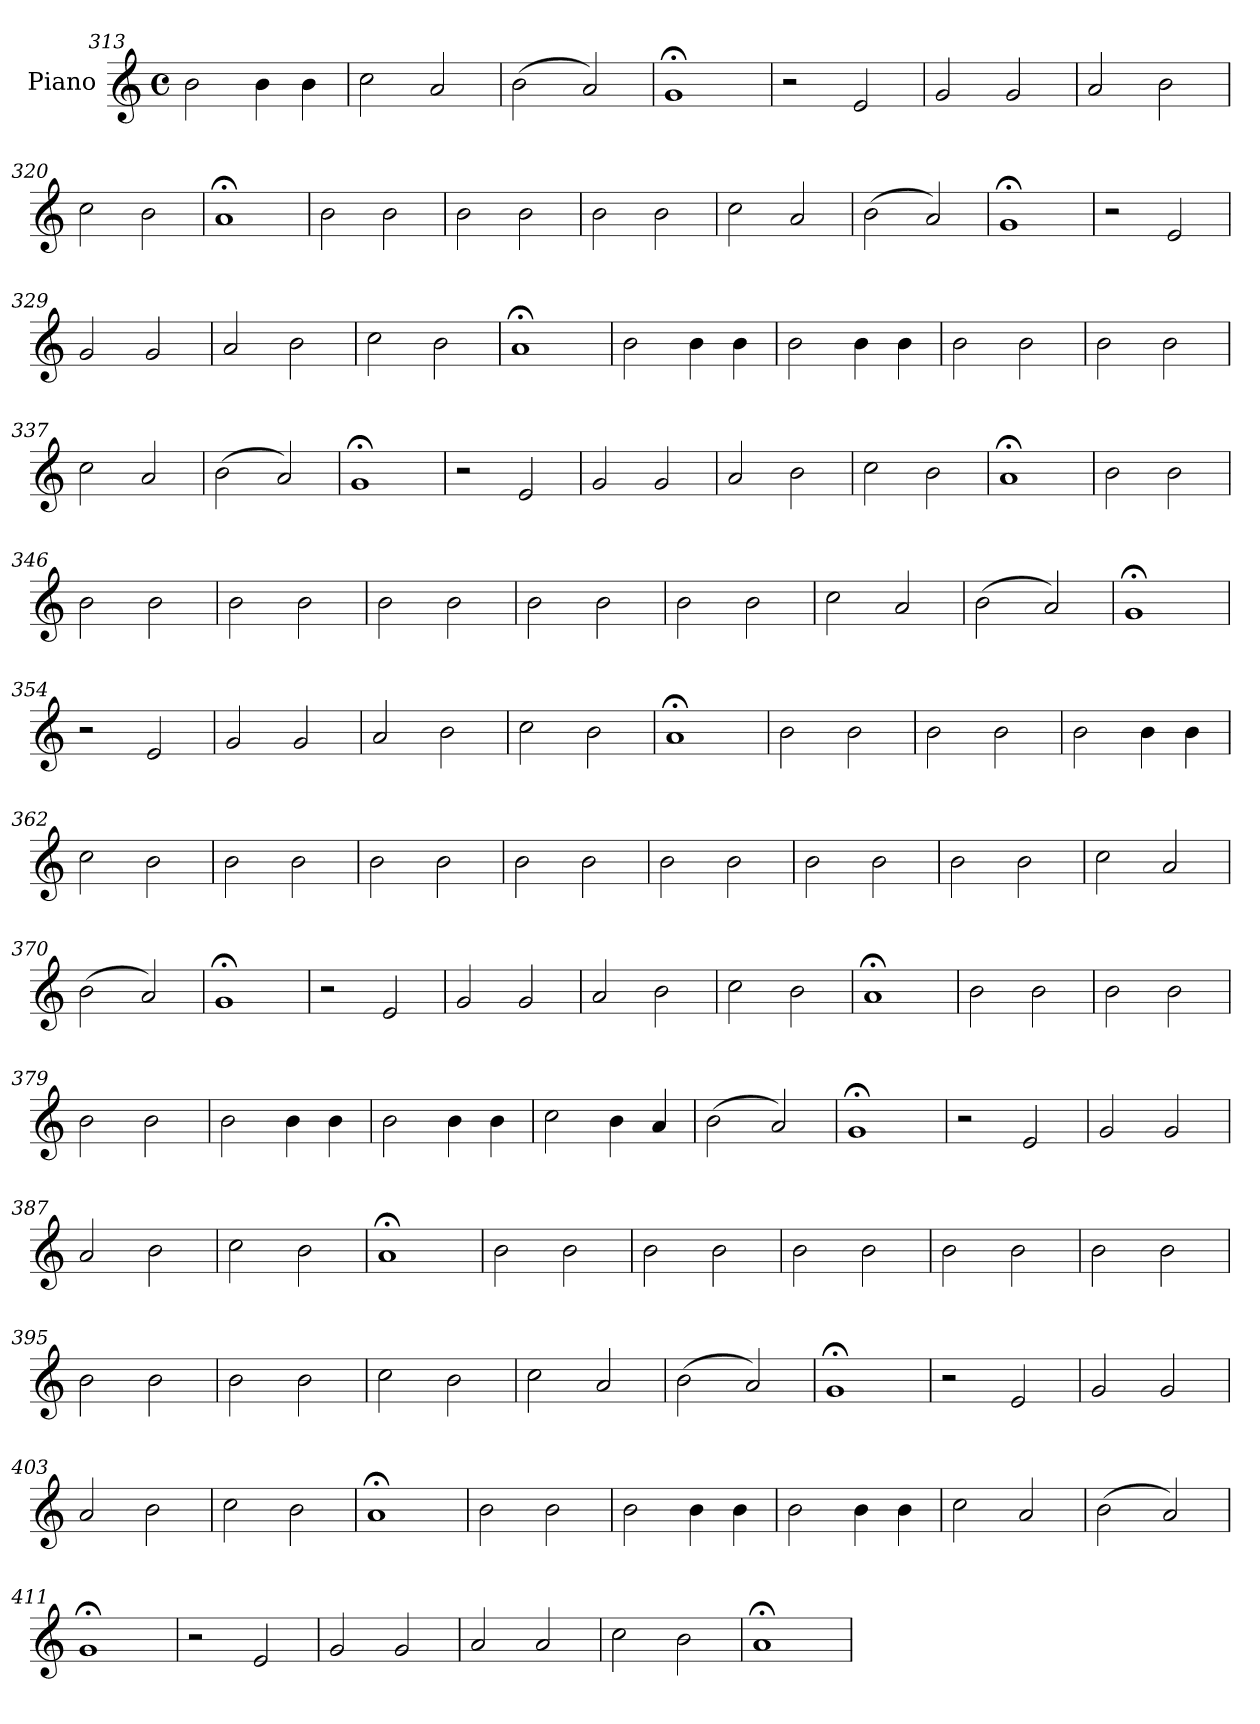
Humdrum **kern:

**kern
*part1
*staff1
*I"Piano
*I'Pno.
*clefG2
*M4/4
*met(c)
=313
2b
4b
4b
=314
2cc
2a
=315
(2b
2a)
=316
1g;<
=317
2r
2e
!!LO:LB:g=z
=318
2g
2g
=319
2a
2b
=320
2cc
2b
=321
1a;<
=322
2b
2b
=323
2b
2b
=324
2b
2b
=325
2cc
2a
=326
(2b
2a)
=327
1g;<
=328
2r
2e
=329
2g
2g
=330
2a
2b
!!LO:LB:g=z
=331
2cc
2b
=332
1a;<
=333
2b
4b
4b
=334
2b
4b
4b
=335
2b
2b
=336
2b
2b
=337
2cc
2a
=338
(2b
2a)
=339
1g;<
=340
2r
2e
=341
2g
2g
=342
2a
2b
!!LO:LB:g=z
=343
2cc
2b
=344
1a;<
=345
2b
2b
=346
2b
2b
=347
2b
2b
=348
2b
2b
=349
2b
2b
=350
2b
2b
=351
2cc
2a
=352
(2b
2a)
=353
1g;<
=354
2r
2e
=355
2g
2g
!!LO:LB:g=z
=356
2a
2b
=357
2cc
2b
=358
1a;<
=359
2b
2b
=360
2b
2b
=361
2b
4b
4b
=362
2cc
2b
=363
2b
2b
=364
2b
2b
=365
2b
2b
=366
2b
2b
=367
2b
2b
!!LO:LB:g=z
=368
2b
2b
=369
2cc
2a
=370
(2b
2a)
=371
1g;<
=372
2r
2e
=373
2g
2g
=374
2a
2b
=375
2cc
2b
=376
1a;<
=377
2b
2b
=378
2b
2b
=379
2b
2b
!!LO:LB:g=z
=380
2b
4b
4b
=381
2b
4b
4b
=382
2cc
4b
4a
=383
(2b
2a)
=384
1g;<
=385
2r
2e
=386
2g
2g
=387
2a
2b
=388
2cc
2b
=389
1a;<
=390
2b
2b
=391
2b
2b
!!LO:LB:g=z
=392
2b
2b
=393
2b
2b
=394
2b
2b
=395
2b
2b
=396
2b
2b
=397
2cc
2b
=398
2cc
2a
=399
(2b
2a)
=400
1g;<
=401
2r
2e
=402
2g
2g
=403
2a
2b
=404
2cc
2b
!!LO:LB:g=z
=405
1a;<
=406
2b
2b
=407
2b
4b
4b
=408
2b
4b
4b
=409
2cc
2a
=410
(2b
2a)
=411
1g;<
=412
2r
2e
=413
2g
2g
=414
2a
2a
=415
2cc
2b
=416
1a;<
=
*-
